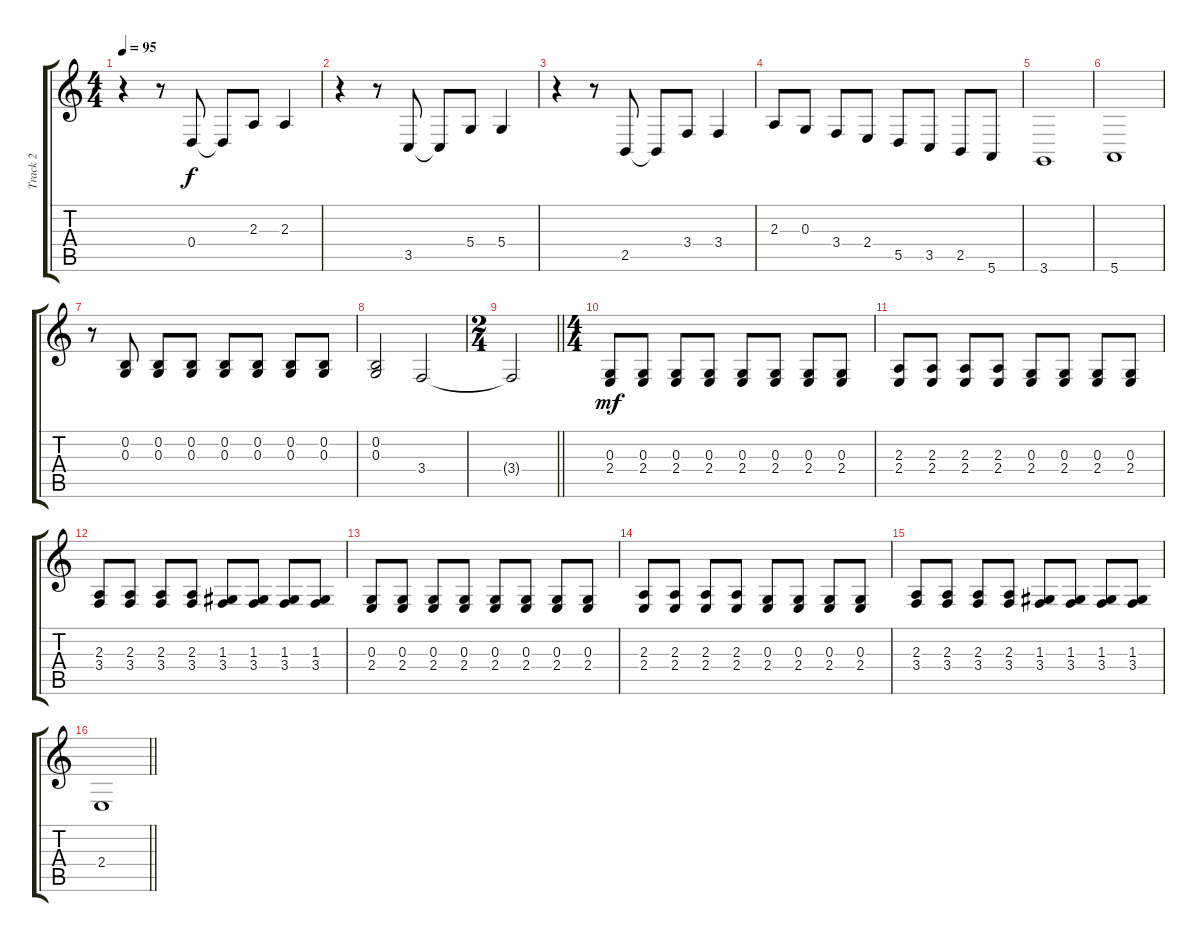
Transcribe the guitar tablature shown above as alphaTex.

\track ("Track 2" "Track 2") {instrument violin}
\staff {score tabs}
\tuning (E4 B3 G3 D3 A2 E2) {hide}
\ts (4 4)
\tempo 95
\clef g2
\ks c
r.4{dy mf} r.8 0.4.8{dy f} 0.4{t}.8 2.3.8 2.3.4 |
r.4 r.8 3.5.8 3.5{t}.8 5.4.8 5.4.4 |
r.4 r.8 2.5.8 2.5{t}.8 3.4.8 3.4.4 |
2.3.8 0.3.8 3.4.8 2.4.8 5.5.8 3.5.8 2.5.8 5.6.8 |
3.6.1 |
5.6.1 |
r.8 (0.2 0.3).8 (0.2 0.3).8 (0.2 0.3).8 (0.2 0.3).8 (0.2 0.3).8 (0.2 0.3).8 (0.2 0.3).8 |
(0.2 0.3).2 3.4.2 |
\ts (2 4)
\barLineRight lightlight
3.4{t}.2 |
\ts (4 4)
(0.3 2.4).8{dy mf} (0.3 2.4).8 (0.3 2.4).8 (0.3 2.4).8 (0.3 2.4).8 (0.3 2.4).8 (0.3 2.4).8 (0.3 2.4).8 |
(2.3 2.4).8 (2.3 2.4).8 (2.3 2.4).8 (2.3 2.4).8 (0.3 2.4).8 (0.3 2.4).8 (0.3 2.4).8 (0.3 2.4).8 |
(2.3 3.4).8 (2.3 3.4).8 (2.3 3.4).8 (2.3 3.4).8 (1.3 3.4).8 (1.3 3.4).8 (1.3 3.4).8 (1.3 3.4).8 |
(0.3 2.4).8 (0.3 2.4).8 (0.3 2.4).8 (0.3 2.4).8 (0.3 2.4).8 (0.3 2.4).8 (0.3 2.4).8 (0.3 2.4).8 |
(2.3 2.4).8 (2.3 2.4).8 (2.3 2.4).8 (2.3 2.4).8 (0.3 2.4).8 (0.3 2.4).8 (0.3 2.4).8 (0.3 2.4).8 |
(2.3 3.4).8 (2.3 3.4).8 (2.3 3.4).8 (2.3 3.4).8 (1.3 3.4).8 (1.3 3.4).8 (1.3 3.4).8 (1.3 3.4).8 |
\barLineRight lightlight
2.4.1
